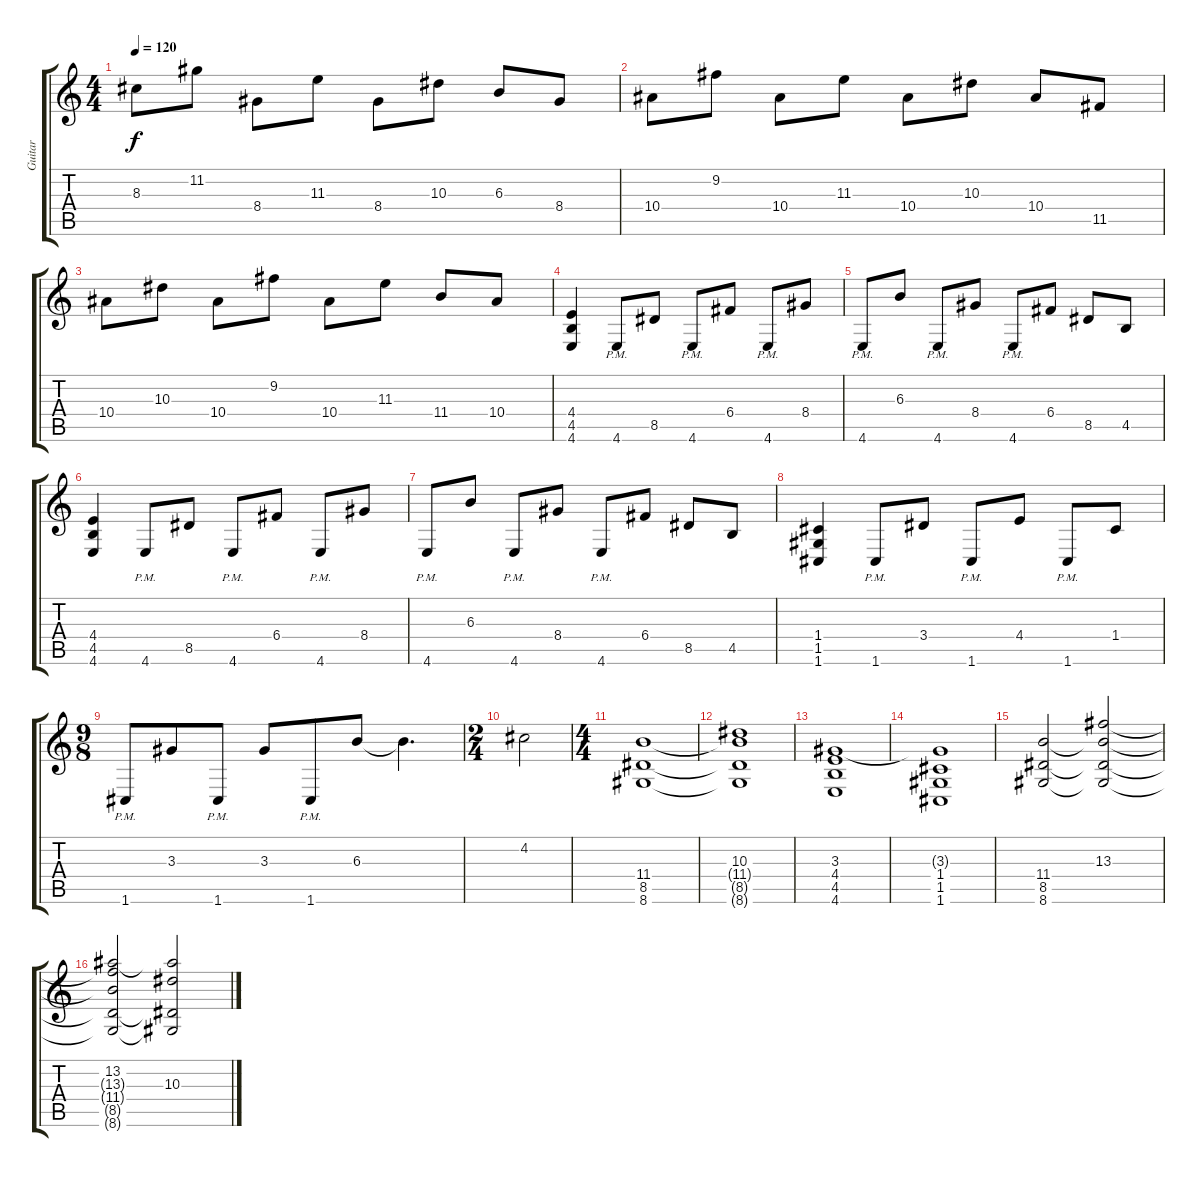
\track ("Guitar" "Guitar") {instrument acousticguitarsteel}
\staff {score tabs}
\tuning (D4 A3 F3 C3 G2 C2) {hide}
\ts (4 4)
\tempo 120
\clef g2
\ks c
8.3.8{dy f} 11.2.8 8.4.8 11.3.8 8.4.8 10.3.8 6.3.8 8.4.8 |
10.4.8 9.2.8 10.4.8 11.3.8 10.4.8 10.3.8 10.4.8 11.5.8 |
10.4.8 10.3.8 10.4.8 9.2.8 10.4.8 11.3.8 11.4.8 10.4.8 |
(4.4 4.5 4.6).4 4.6{pm}.8 8.5.8 4.6{pm}.8 6.4.8 4.6{pm}.8 8.4.8 |
4.6{pm}.8 6.3.8 4.6{pm}.8 8.4.8 4.6{pm}.8 6.4.8 8.5.8 4.5.8 |
(4.4 4.5 4.6).4 4.6{pm}.8 8.5.8 4.6{pm}.8 6.4.8 4.6{pm}.8 8.4.8 |
4.6{pm}.8 6.3.8 4.6{pm}.8 8.4.8 4.6{pm}.8 6.4.8 8.5.8 4.5.8 |
(1.4 1.5 1.6).4 1.6{pm}.8 3.4.8 1.6{pm}.8 4.4.8 1.6{pm}.8 1.4.8 |
\ts (9 8)
1.6{pm}.8 3.3.8 1.6{pm}.8 3.3.8 1.6{pm}.8 6.3.8 6.3{t}.4{d} |
\ts (2 4)
4.2.2 |
\ts (4 4)
(11.4 8.5 8.6).1 |
(10.3 11.4{t} 8.5{t} 8.6{t}).1 |
(3.3 4.4 4.5 4.6).1 |
(3.3{t} 1.4 1.5 1.6).1 |
(11.4 8.5 8.6).2 (13.3 11.4{t} 8.5{t} 8.6{t}).2 |
(13.2 13.3{t} 11.4{t} 8.5{t} 8.6{t}).2 (13.2{t} 10.3 8.5{t} 8.6{t}).2
